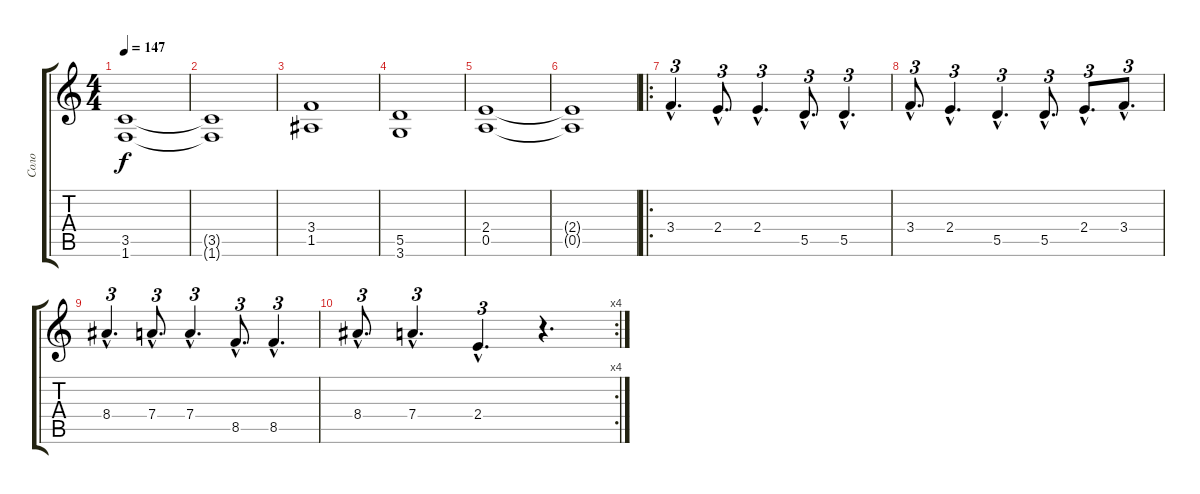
\track ("Соло" "Соло") {instrument distortionguitar}
\staff {score tabs}
\tuning (E4 B3 G3 D3 A2 E2) {hide}
\ts (4 4)
\tempo 147
\clef g2
\ks c
(3.5 1.6).1{dy f} |
(3.5{t} 1.6{t}).1 |
(3.4 1.5).1 |
(5.5 3.6).1 |
(2.4 0.5).1 |
(2.4{t} 0.5{t}).1 |
\ro
3.4{hac}.4{d tu (3 2)} 2.4{hac}.8{d tu (3 2)} 2.4{hac}.4{d tu (3 2)} 5.5{hac}.8{d tu (3 2)} 5.5{hac}.4{d tu (3 2)} |
3.4{hac}.8{d tu (3 2)} 2.4{hac}.4{d tu (3 2)} 5.5{hac}.4{d tu (3 2)} 5.5{hac}.8{d tu (3 2)} 2.4{hac}.8{d tu (3 2)} 3.4{hac}.8{d tu (3 2)} |
8.4{hac}.4{d tu (3 2)} 7.4{hac}.8{d tu (3 2)} 7.4{hac}.4{d tu (3 2)} 8.5{hac}.8{d tu (3 2)} 8.5{hac}.4{d tu (3 2)} |
\rc 4
8.4{hac}.8{d tu (3 2)} 7.4{hac}.4{d tu (3 2)} 2.4{hac}.4{d tu (3 2)} r.4{d}
